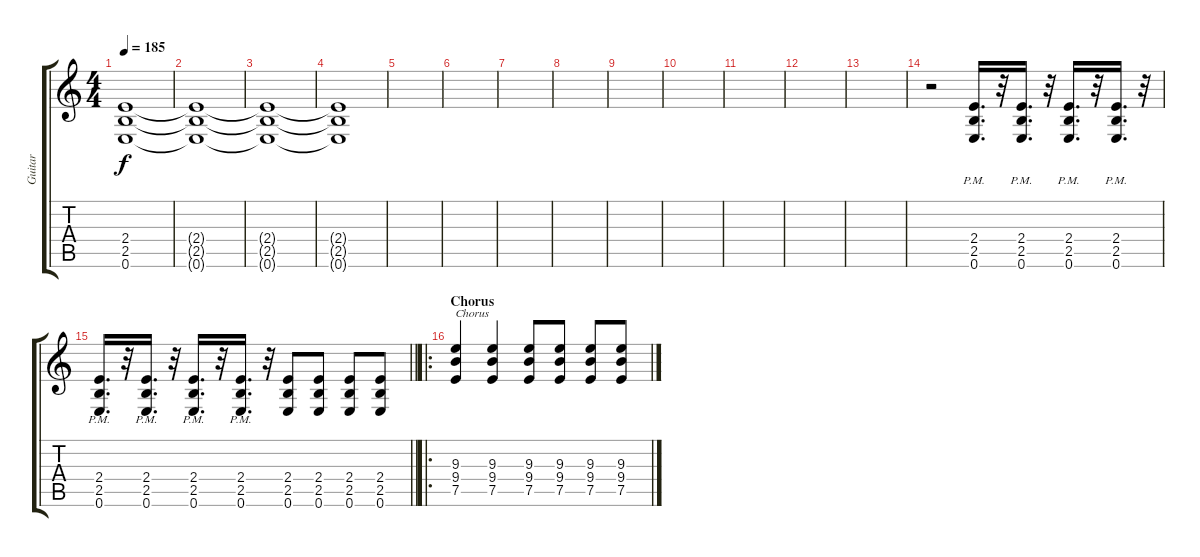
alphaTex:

\track ("Guitar" "Guitar") {instrument distortionguitar}
\staff {score tabs}
\tuning (E4 B3 G3 D3 A2 E2) {hide}
\ts (4 4)
\tempo 185
\clef g2
\ks c
(2.4{t} 2.5{t} 0.6{t}).1{dy f} |
(2.4{t} 2.5{t} 0.6{t}).1 |
(2.4{t} 2.5{t} 0.6{t}).1 |
(2.4{t} 2.5{t} 0.6{t}).1 |
|
|
|
|
|
|
|
|
|
r.2{volume 16} (2.4{pm} 2.5{pm} 0.6{pm}).16{d} r.32 (2.4{pm} 2.5{pm} 0.6{pm}).16{d} r.32 (2.4{pm} 2.5{pm} 0.6{pm}).16{d} r.32 (2.4{pm} 2.5{pm} 0.6{pm}).16{d} r.32 |
\barLineRight lightlight
(2.4{pm} 2.5{pm} 0.6{pm}).16{d} r.32 (2.4{pm} 2.5{pm} 0.6{pm}).16{d} r.32 (2.4{pm} 2.5{pm} 0.6{pm}).16{d} r.32 (2.4{pm} 2.5{pm} 0.6{pm}).16{d} r.32 (2.4 2.5 0.6).8 (2.4 2.5 0.6).8 (2.4 2.5 0.6).8 (2.4 2.5 0.6).8 |
\ro
\section ("" "Chorus")
(9.3 9.4 7.5).4{txt "Chorus"} (9.3 9.4 7.5).4 (9.3 9.4 7.5).8 (9.3 9.4 7.5).8 (9.3 9.4 7.5).8 (9.3 9.4 7.5).8
